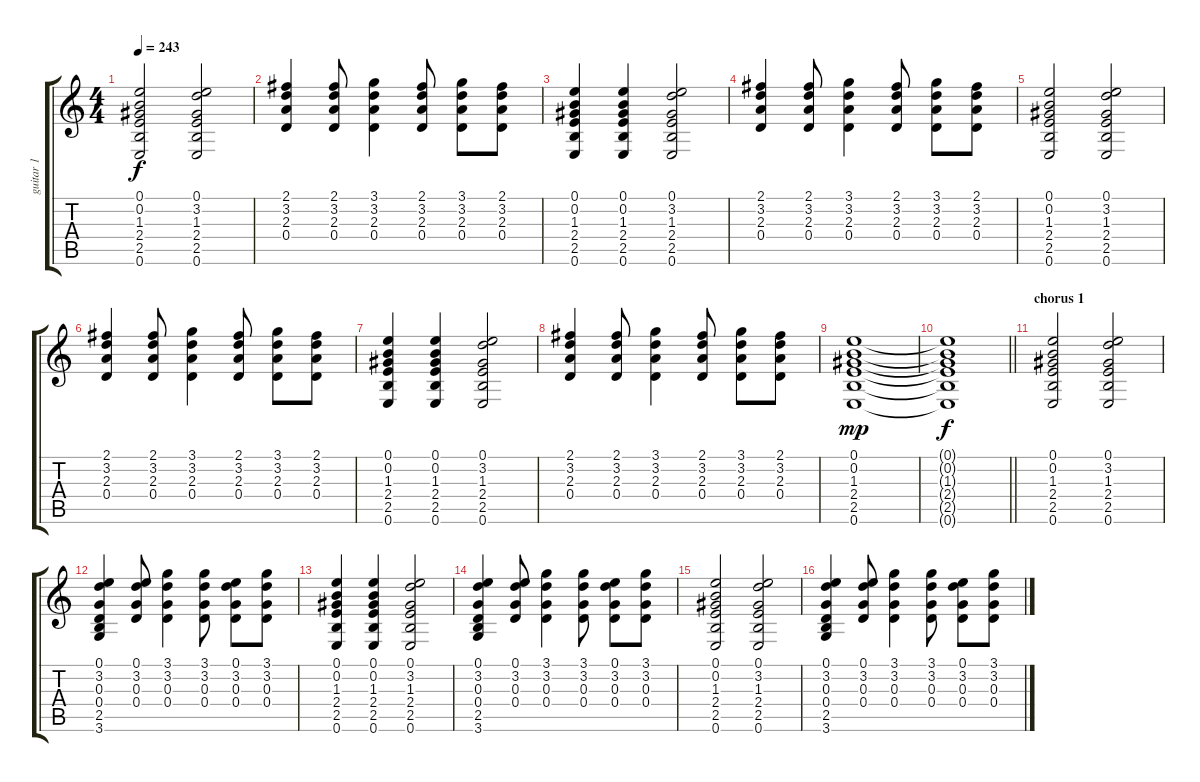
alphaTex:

\track ("guitar 1" "guitar 1") {instrument electricguitarclean}
\staff {score tabs}
\tuning (E4 B3 G3 D3 A2 E2) {hide}
\ts (4 4)
\tempo 243
\clef g2
\ks c
(0.1 0.2 1.3 2.4 2.5 0.6).2{dy f} (0.1 3.2 1.3 2.4 2.5 0.6).2 |
(2.1 3.2 2.3 0.4).4 (2.1 3.2 2.3 0.4).8 (3.1 3.2 2.3 0.4).4 (2.1 3.2 2.3 0.4).8 (3.1 3.2 2.3 0.4).8 (2.1 3.2 2.3 0.4).8 |
(0.1 0.2 1.3 2.4 2.5 0.6).4 (0.1 0.2 1.3 2.4 2.5 0.6).4 (0.1 3.2 1.3 2.4 2.5 0.6).2 |
(2.1 3.2 2.3 0.4).4 (2.1 3.2 2.3 0.4).8 (3.1 3.2 2.3 0.4).4 (2.1 3.2 2.3 0.4).8 (3.1 3.2 2.3 0.4).8 (2.1 3.2 2.3 0.4).8 |
(0.1 0.2 1.3 2.4 2.5 0.6).2 (0.1 3.2 1.3 2.4 2.5 0.6).2 |
(2.1 3.2 2.3 0.4).4 (2.1 3.2 2.3 0.4).8 (3.1 3.2 2.3 0.4).4 (2.1 3.2 2.3 0.4).8 (3.1 3.2 2.3 0.4).8 (2.1 3.2 2.3 0.4).8 |
(0.1 0.2 1.3 2.4 2.5 0.6).4 (0.1 0.2 1.3 2.4 2.5 0.6).4 (0.1 3.2 1.3 2.4 2.5 0.6).2 |
(2.1 3.2 2.3 0.4).4 (2.1 3.2 2.3 0.4).8 (3.1 3.2 2.3 0.4).4 (2.1 3.2 2.3 0.4).8 (3.1 3.2 2.3 0.4).8 (2.1 3.2 2.3 0.4).8 |
(0.1 0.2 1.3 2.4 2.5 0.6).1{dy mp} |
\barLineRight lightlight
(0.1{t} 0.2{t} 1.3{t} 2.4{t} 2.5{t} 0.6{t}).1{dy f} |
\section ("" "chorus 1")
(0.1 0.2 1.3 2.4 2.5 0.6).2 (0.1 3.2 1.3 2.4 2.5 0.6).2 |
(0.1 3.2 0.3 0.4 2.5 3.6).4 (0.1 3.2 0.3 0.4).8 (3.1 3.2 0.3 0.4).4 (3.1 3.2 0.3 0.4).8 (0.1 3.2 0.3 0.4).8 (3.1 3.2 0.3 0.4).8 |
(0.1 0.2 1.3 2.4 2.5 0.6).4 (0.1 0.2 1.3 2.4 2.5 0.6).4 (0.1 3.2 1.3 2.4 2.5 0.6).2 |
(0.1 3.2 0.3 0.4 2.5 3.6).4 (0.1 3.2 0.3 0.4).8 (3.1 3.2 0.3 0.4).4 (3.1 3.2 0.3 0.4).8 (0.1 3.2 0.3 0.4).8 (3.1 3.2 0.3 0.4).8 |
(0.1 0.2 1.3 2.4 2.5 0.6).2 (0.1 3.2 1.3 2.4 2.5 0.6).2 |
(0.1 3.2 0.3 0.4 2.5 3.6).4 (0.1 3.2 0.3 0.4).8 (3.1 3.2 0.3 0.4).4 (3.1 3.2 0.3 0.4).8 (0.1 3.2 0.3 0.4).8 (3.1 3.2 0.3 0.4).8
